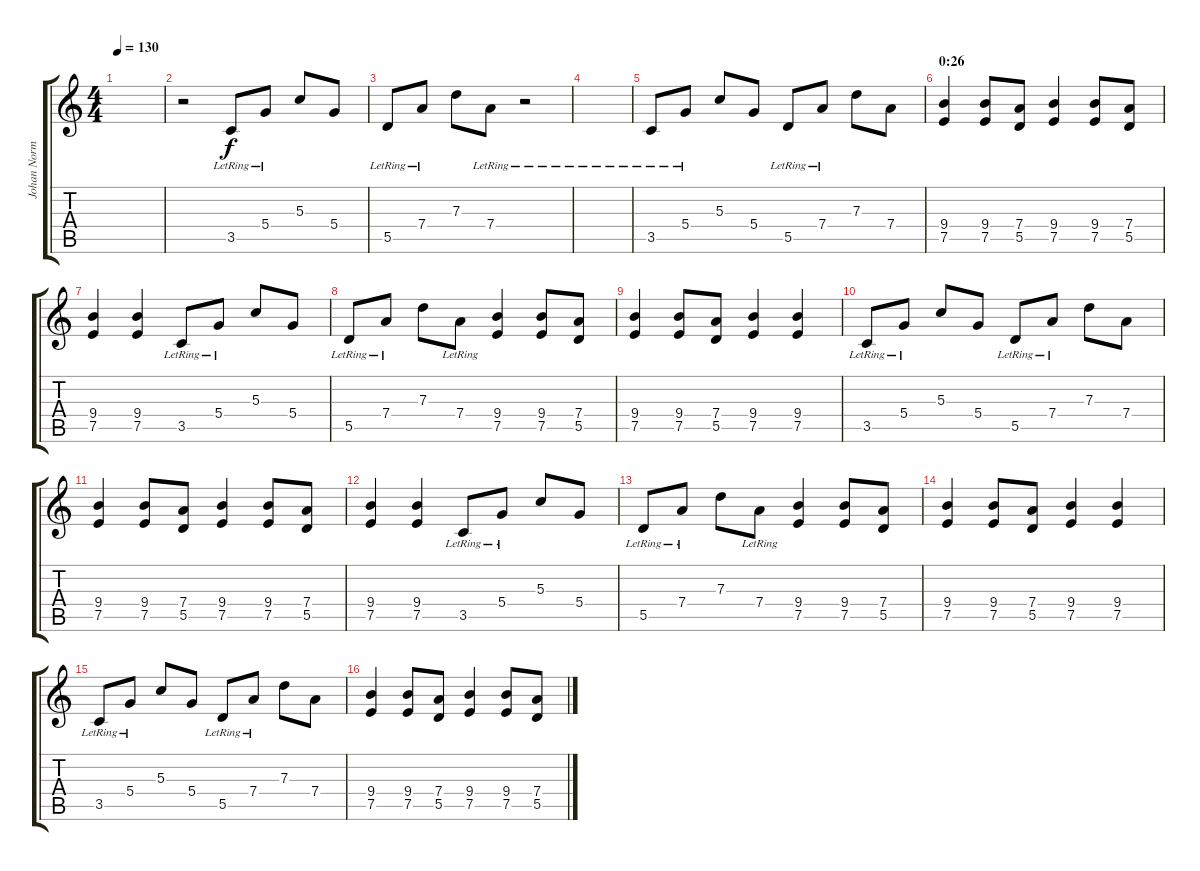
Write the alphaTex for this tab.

\track ("Johan Norman" "Johan Norm") {instrument overdrivenguitar}
\staff {score tabs}
\tuning (E4 B3 G3 D3 A2 E2) {hide}
\ts (4 4)
\tempo 130
\clef g2
\ks c
|
r.2 3.5{lr}.8 5.4{lr}.8 5.3.8 5.4.8 |
5.5{lr}.8 7.4{lr}.8 7.3.8 7.4{lr}.8 r.2 |
|
3.5{lr}.8 5.4{lr}.8 5.3.8 5.4.8 5.5{lr}.8 7.4{lr}.8 7.3.8 7.4.8 |
\section ("" "0:26")
(9.4 7.5).4 (9.4 7.5).8 (7.4 5.5).8 (9.4 7.5).4 (9.4 7.5).8 (7.4 5.5).8 |
(9.4 7.5).4 (9.4 7.5).4 3.5{lr}.8 5.4{lr}.8 5.3.8 5.4.8 |
5.5{lr}.8 7.4{lr}.8 7.3.8 7.4{lr}.8 (9.4 7.5).4 (9.4 7.5).8 (7.4 5.5).8 |
(9.4 7.5).4 (9.4 7.5).8 (7.4 5.5).8 (9.4 7.5).4 (9.4 7.5).4 |
3.5{lr}.8 5.4{lr}.8 5.3.8 5.4.8 5.5{lr}.8 7.4{lr}.8 7.3.8 7.4.8 |
(9.4 7.5).4 (9.4 7.5).8 (7.4 5.5).8 (9.4 7.5).4 (9.4 7.5).8 (7.4 5.5).8 |
(9.4 7.5).4 (9.4 7.5).4 3.5{lr}.8 5.4{lr}.8 5.3.8 5.4.8 |
5.5{lr}.8 7.4{lr}.8 7.3.8 7.4{lr}.8 (9.4 7.5).4 (9.4 7.5).8 (7.4 5.5).8 |
(9.4 7.5).4 (9.4 7.5).8 (7.4 5.5).8 (9.4 7.5).4 (9.4 7.5).4 |
3.5{lr}.8 5.4{lr}.8 5.3.8 5.4.8 5.5{lr}.8 7.4{lr}.8 7.3.8 7.4.8 |
(9.4 7.5).4 (9.4 7.5).8 (7.4 5.5).8 (9.4 7.5).4 (9.4 7.5).8 (7.4 5.5).8
